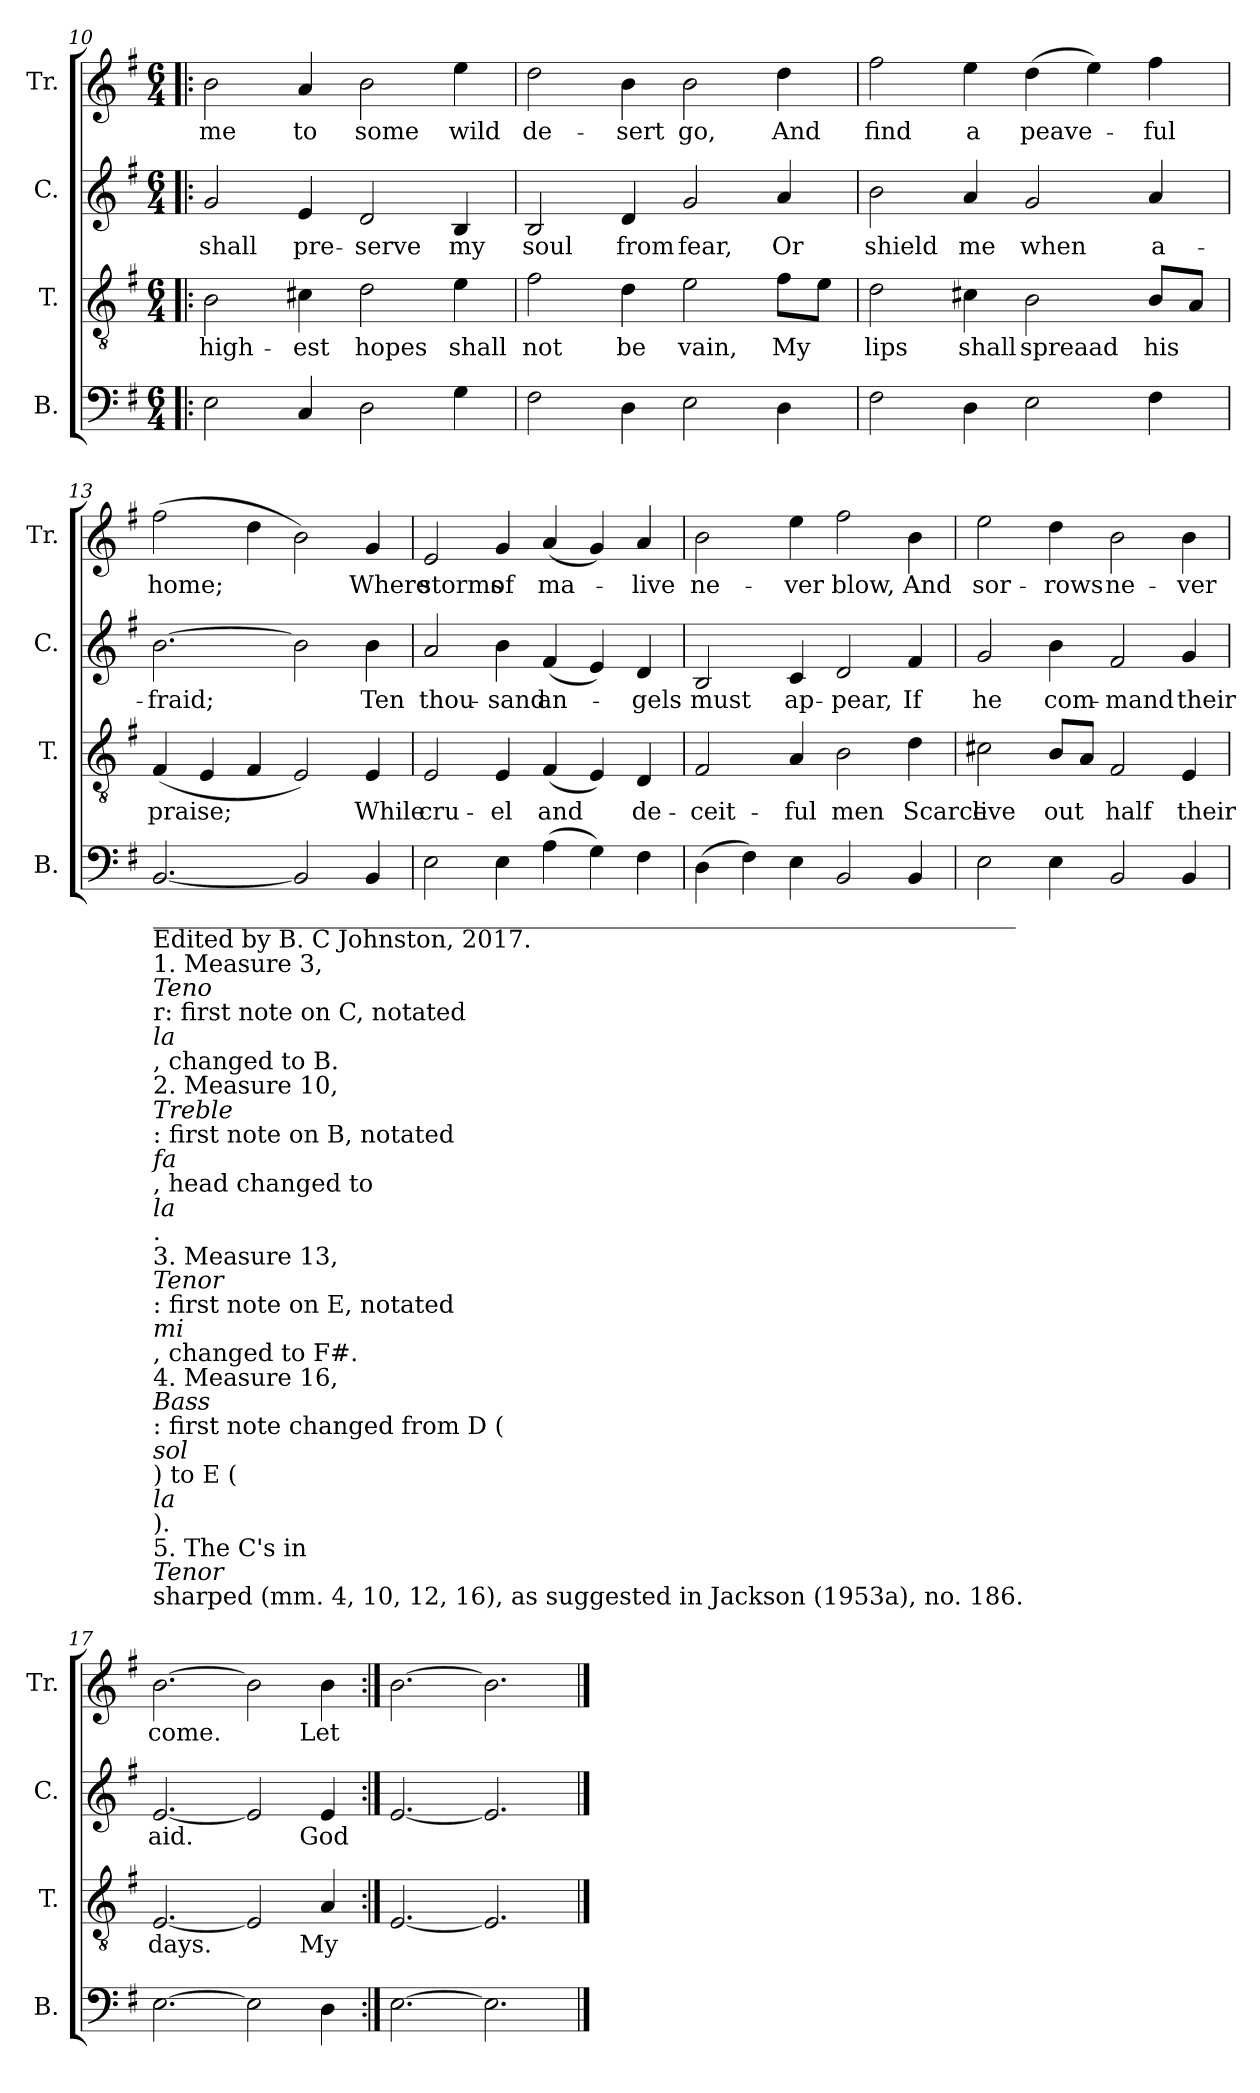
**kern	**kern	**text	**kern	**text	**kern	**text
*part4	*part3	*part3	*part2	*part2	*part1	*part1
*staff4	*staff3	*staff3	*staff2	*staff2	*staff1	*staff1
*I"B.	*I"T.	*	*I"C.	*	*I"Tr.	*
*I'B.	*I'T.	*	*I'C.	*	*I'Tr.	*
*clefF4	*clefGv2	*	*clefG2	*	*clefG2	*
*k[f#]	*k[f#]	*	*k[f#]	*	*k[f#]	*
*M6/4	*M6/4	*	*M6/4	*	*M6/4	*
=10!|:	=10!|:	=10!|:	=10!|:	=10!|:	=10!|:	=10!|:
2E\	2B\	high-	2g/	shall	2b\	me
4C/	4c#X\	-est	4e/	pre-	4a/	to
2D\	2d\	hopes	2d/	-serve	2b\	some
4G\	4e\	shall	4B/	my	4ee\	wild
=11	=11	=11	=11	=11	=11	=11
2F#\	2f#\	not	2B/	soul	2dd\	de-
4D\	4d\	be	4d/	from	4b\	-sert
2E\	2e\	vain,	2g/	fear,	2b\	go,
4D\	8f#\L	My	4a/	Or	4dd\	And
.	8e\J	.	.	.	.	.
=12	=12	=12	=12	=12	=12	=12
2F#\	2d\	lips	2b\	shield	2ff#\	find
4D\	4c#X\	shall	4a/	me	4ee\	a
2E\	2B\	spreaad	2g/	when	(4dd\	peave-
.	.	.	.	.	4ee\)	.
4F#\	8B/L	his	4a/	a-	4ff#\	-ful
.	8A/J	.	.	.	.	.
!!LO:LB:g=z
=13	=13	=13	=13	=13	=13	=13
!LO:TX:b:t=_______________________________________________________________________	!	!	!	!	!	!
!LO:TX:b:t=Edited by B. C Johnston, 2017.	!	!	!	!	!	!
!LO:TX:b:t=1. Measure 3,	!	!	!	!	!	!
!LO:TX:b:i:t=Teno	!	!	!	!	!	!
!LO:TX:b:t=r&colon; first note on C, notated	!	!	!	!	!	!
!LO:TX:b:i:t=la	!	!	!	!	!	!
!LO:TX:b:t=, changed to B.	!	!	!	!	!	!
!LO:TX:b:t=2. Measure 10,	!	!	!	!	!	!
!LO:TX:b:i:t=Treble	!	!	!	!	!	!
!LO:TX:b:t=&colon; first note on B, notated	!	!	!	!	!	!
!LO:TX:b:i:t=fa	!	!	!	!	!	!
!LO:TX:b:t=, head changed to	!	!	!	!	!	!
!LO:TX:b:i:t=la	!	!	!	!	!	!
!LO:TX:b:t=.	!	!	!	!	!	!
!LO:TX:b:t=3. Measure 13,	!	!	!	!	!	!
!LO:TX:b:i:t=Tenor	!	!	!	!	!	!
!LO:TX:b:t=&colon; first note on E, notated	!	!	!	!	!	!
!LO:TX:b:i:t=mi	!	!	!	!	!	!
!LO:TX:b:t=, changed to F#.	!	!	!	!	!	!
!LO:TX:b:t=4. Measure 16,	!	!	!	!	!	!
!LO:TX:b:i:t=Bass	!	!	!	!	!	!
!LO:TX:b:t=&colon; first note changed from D (	!	!	!	!	!	!
!LO:TX:b:i:t=sol	!	!	!	!	!	!
!LO:TX:b:t=) to E (	!	!	!	!	!	!
!LO:TX:b:i:t=la	!	!	!	!	!	!
!LO:TX:b:t=).	!	!	!	!	!	!
!LO:TX:b:t=5. The C's in	!	!	!	!	!	!
!LO:TX:b:i:t=Tenor	!	!	!	!	!	!
!LO:TX:b:t=sharped (mm. 4, 10, 12, 16), as suggested in Jackson (1953a), no. 186.	!	!	!	!	!	!
[2.BB/	(4F#/	praise;	[2.b\	-fraid;	(2ff#\	home;
.	4E/	.	.	.	.	.
.	4F#/	.	.	.	4dd\	.
2BB/]	2E/)	.	2b\]	.	2b\)	.
4BB/	4E/	While	4b\	Ten	4g/	Where
=14	=14	=14	=14	=14	=14	=14
2E\	2E/	cru-	2a/	thou-	2e/	storms
4E\	4E/	-el	4b\	-sand	4g/	of
(4A\	(4F#/	and	(4f#/	an-	(4a/	ma-
4G\)	4E/)	.	4e/)	.	4g/)	.
4F#\	4D/	de-	4d/	-gels	4a/	-live
=15	=15	=15	=15	=15	=15	=15
(4D\	2F#/	-ceit-	2B/	must	2b\	ne-
4F#\)	.	.	.	.	.	.
4E\	4A/	-ful	4c/	ap-	4ee\	-ver
2BB/	2B\	men	2d/	-pear,	2ff#\	blow,
4BB/	4d\	Scarce	4f#/	If	4b\	And
=16	=16	=16	=16	=16	=16	=16
2E\	2c#X\	live	2g/	he	2ee\	sor-
4E\	8B/L	out	4b\	com-	4dd\	-rows
.	8A/J	.	.	.	.	.
2BB/	2F#/	half	2f#/	-mand	2b\	ne-
4BB/	4E/	their	4g/	their	4b\	-ver
=17	=17	=17	=17	=17	=17	=17
[2.E\	[2.E/	days.	[2.e/	aid.	[2.b\	come.
2E\]	2E/]	.	2e/]	.	2b\]	.
4D\	4A/	My	4e/	God	4b\	Let
=18:|!	=18:|!	=18:|!	=18:|!	=18:|!	=18:|!	=18:|!
[2.E\	[2.E/	.	[2.e/	.	[2.b\	.
2.E\]	2.E/]	.	2.e/]	.	2.b\]	.
==	==	==	==	==	==	==
*-	*-	*-	*-	*-	*-	*-
